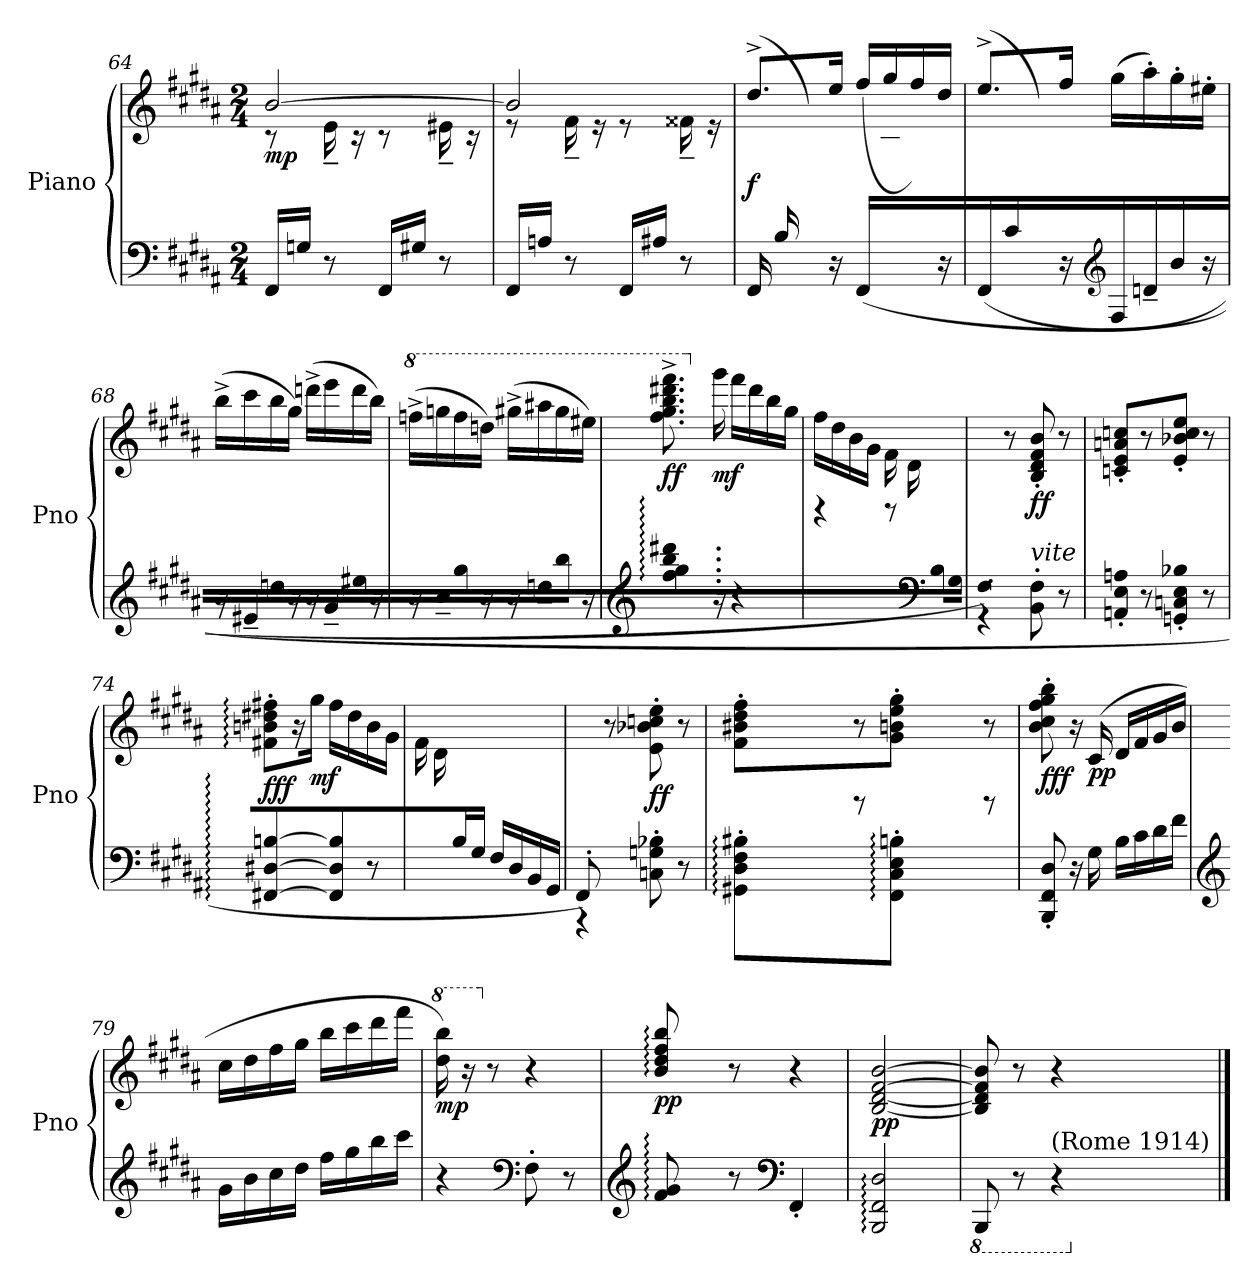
**kern	**kern	**dynam
*part1	*part1	*part1
*staff2	*staff1	*staff1/2
*I"Piano	*	*
*I'Pno	*	*
!!LO:LB:g=z
*clefF4	*clefG2	*
*k[f#c#g#d#a#]	*k[f#c#g#d#a#]	*
*M2/4	*M2/4	*
=64	=64	=64
*	*^	*
!	!	!	!LO:DY:b
16FF#/LL	[2b/	8r	mp
16Gn/JJ	.	.	.
8r	.	16e~\	.
.	.	16r	.
16FF#/LL	.	8r	.
16G#X/JJ	.	.	.
8r	.	16e#X~\	.
.	.	16r	.
=65	=65	=65	=65
16FF#/LL	2b/]	8r	.
16An/JJ	.	.	.
8r	.	16f#~\	.
.	.	16r	.
16FF#/LL	.	8r	.
16A#X/JJ	.	.	.
8r	.	16f##X~\	.
.	.	16r	.
=66	=66	=66	=66
*	*MM112	*	*
!	!	!	!LO:DY:b
(16FF#/LL	(>8.dd#^/L	8ryy	f
16B/	.	.	.
16ryy	.	16g#~\JJ)	.
16r	16ee/Jk)	8ryy	.
(16FF#/LL	(>16ff#/LL	.	.
8ryy	16gg#/	16B#X\	.
.	16ff#/	16g##X~\JJ)	.
16r	16dd#/JJ)	16ryy	.
=67	=67	=67	=67
(16FF#/LL	(>8.ee^/L	8ryy	.
16c#/	.	.	.
16ryy	.	16a#~\JJ)	.
16r	16ff#/Jk)	4ryy	.
*clefG2	*	*	*
16F#/LL	(16gg#\LL	.	.
16dn~/	16aa#'\)	.	.
16b/JJ	16gg#'\	.	.
16r	16ee#X'\JJ	16ryy	.
*	*v	*v	*
!!LO:LB:g=z
=68	=68	=68
16r	(16bb^\LL	.
16e#X~/LL	16ccc#\	.
16ddn/JJ	16bb\	.
16r	16gg#\JJ)	.
16r	(16dddn^\LL	.
16g#~\LL	16eee\	.
16ee#X\JJ	16ddd\	.
16r	16bb\JJ)	.
=69	=69	=69
*	*8va	*
16r	(16fffn^\LL	.
16b~\LL	16gggn\	.
16gg#\JJ	16fff\	.
16r	16dddn\JJ)	.
16r	(16ggg#X^\LL	.
16ddn~\LL	16aaa#X\	.
16bb\JJ	16ggg#\	.
16r	16eee#X\JJ)	.
=70	=70	=70
*clefG2	*	*
*^	*	*
!	!	!	!LO:DY:b
8.ff#\ 8.gg#\ 8.bb\ 8.ddd#X\	8.ff#\yy: 8.gg#\yy: 8.bb\yy: 8.ddd#X\yy: 8.fff#\yy: 8.ggg#\yy: 8.bbb\yy: 8.dddd#\yy: 8.ffff#\yy:	8.fff#\^ 8.ggg#\^ 8.bbb\^ 8.dddd#X\^ 8.ffff#\^	ff
*	*	*X8va	*
!	!	!	!LO:DY:b
16r	4ryy	(16ggg#\	mf
4r	.	16fff#\LL	.
.	.	16ddd#\	.
.	.	16bb\	.
.	16ryy	16gg#\JJ	.
=71	=71	=71	=71
*	*^	*	*
4.ryy	2ryy	4rdddd	16ff#\LL	.
.	.	.	16dd#\	.
.	.	.	16b\	.
.	.	.	16g#\JJ	.
.	.	8rdddd	16f#\LL	.
.	.	.	16d#\	.
*clefF4	*	*	*	*
16B/	.	8ryy	8ryy	.
16G#/JJ	.	.	.	.
*	*v	*v	*	*
!!LO:LB:g=z
=72	=72	=72	=72
8F#'/)	4r	8ryy	.
4.ryy	.	8r	.
*	*	*MM118	*
!	!LO:TX:a:i:t=vite	!	!
!	!	!	!LO:DY:b
.	8BB\' 8F#\'	8B/' 8d#/' 8f#/' 8b/'	ff
.	8r	8r	.
*v	*v	*	*
=73	=73	=73
8AAn\' 8E\' 8An\'L	8cn/' 8e/' 8an/' 8ccn/'L	.
8r	8r	.
8GGn\' 8Cn\' 8E\' 8B-X\'J	8e/' 8b-X/' 8cc/' 8ee/'J	.
8r	8r	.
=74	=74	=74
*^	*	*
!	!	!	!LO:DY:b
[4FF#X\ [4D#X\ [4Bn\	[8FF#\yy: [8D#\yy: [8B\yy: 8f#\yy: 8b\yy: 8dd#\yy: 8ff#\yy:	8f#X\:' 8bn\:' 8dd#X\:' 8ff#X\:'L	fff
.	4FF#\yy] 4D#\yy] 4B\yy]	16r	.
*	*	*MM114	*
!	!	!	!LO:DY:b
.	.	(16gg#\Jk	mf
8FF#\] 8D#\] 8B\]	.	16ff#\LL	.
.	.	16dd#\	.
8r	8ryy	16b\	.
.	.	16g#\JJ	.
=75	=75	=75	=75
8ryy	4ryy	16f#\LL	.
.	.	16d#\	.
16B/	.	4.ryy	.
16G#/JJ	.	.	.
16F#/LL	4ryy	.	.
16D#/	.	.	.
16BB/	.	.	.
16GG#/JJ	.	.	.
=76	=76	=76	=76
8FF#'/)	4r	8ryy	.
4.ryy	.	8r	.
*	*	*MM118	*
!	!	!	!LO:DY:b
.	8Cn\' 8Gn\' 8B-X\'	8e\' 8b-X\' 8ccn\' 8ee\'	ff
.	8r	8r	.
=77	=77	=77	=77
8GG#X\:' 8D#\:' 8F#\:' 8B#X\:'L	[128GG#!\LLLLLyy	8f#\' 8b#X\' 8dd#\' 8ff#\'L	.
.	[128D#!\yy	.	.
.	[128F#!\yy	.	.
.	[128B#!\JJJJyy	.	.
.	8GG#X!\yy]' 8D#!\yy]' 8F#!\yy]' 8B#X!\yy]' 8f#!\yy' 8b#X!\yy' 8dd#!\yy' 8ff#!\yy'	.	.
8r	.	8r	.
.	16.ryy	.	.
8FF#\:' 8C#\:' 8E\:' 8Bn\:'J	[128FF#!\LLLLyy	8g#\' 8bn\' 8ee\' 8gg#\'J	.
.	[128C#!\yy	.	.
.	[128E!\yy	.	.
.	[128B!\JJJJyy	.	.
.	8FF#!\yy]' 8C#!\yy]' 8E!\yy]' 8B!\yy]' 8g#!\yy' 8bn!\yy' 8ee!\yy' 8gg#!\yy'J	.	.
8r	.	8r	.
.	16.ryy	.	.
!!LO:LB:g=z
=78	=78	=78	=78
!	!	!	!LO:DY:b
*v	*v	*	*
8BBB/' 8FF#/' 8D#/'	8b\' 8cc#\' 8ff#\' 8gg#\' 8bb\'	fff
16r	16r	.
*	*MM108	*
!	!	!LO:DY:b
16G#\	(16c#/	pp
16B\LL	16d#/LL	.
16c#\	16f#/	.
16d#\	16g#/	.
16f#\JJ	16b/JJ	.
=79	=79	=79
*clefG2	*	*
16g#\LL	16cc#\LL	.
16b\	16dd#\	.
16cc#\	16ff#\	.
16dd#\JJ	16gg#\JJ	.
16ff#\LL	16bb\LL	.
16gg#\	16ccc#\	.
16bb\	16ddd#\	.
16ccc#\JJ	16fff#\JJ	.
=80	=80	=80
*	*8va	*
!	!	!LO:DY:b
4r	16ddd#\ 16bbb\)	mp
.	16r	.
*	*X8va	*
.	8r	.
*clefF4	*	*
8F#'\	4r	.
8r	.	.
=81	=81	=81
*clefG2	*	*
*^	*	*
!	!	!	!LO:DY:b
8f#/ 8g#/	8f#\yy: 8g#\yy: 8b\yy: 8dd#\yy: 8ff#\yy: 8bb\yy:	8b/: 8dd#/: 8ff#/: 8bb/:	pp
8r	8ryy	8r	.
*clefF4	*	*	*
4FF#'/	4ryy	4r	.
=82	=82	=82	=82
!	!	!	!LO:DY:b
*v	*v	*	*
2BBB/: 2FF#/: 2D#/:	[2B/ [2d#/ [2f#/ [2b/	pp
=83	=83	=83
*8ba	*	*
8BBBB/	8B/] 8d#/] 8f#/] 8b/]	.
8r	8r	.
!LO:TX:a:t=(Rome 1914)	!	!
4r	4r	.
*X8ba	*	*
==	==	==
*-	*-	*-
